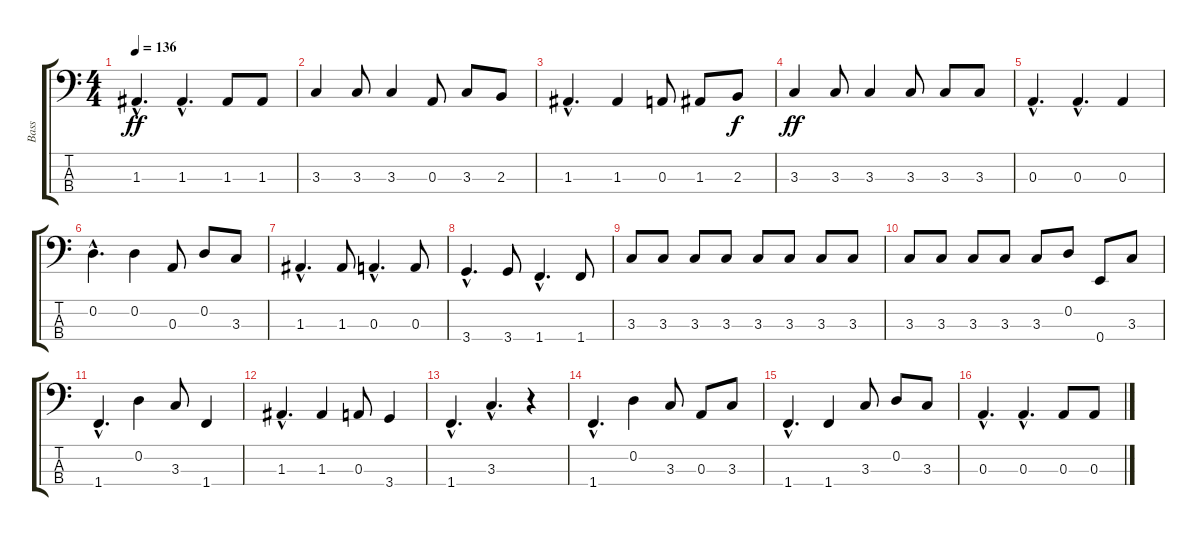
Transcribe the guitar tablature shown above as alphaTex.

\track ("Bass" "Bass") {instrument electricbassfinger}
\staff {score tabs}
\tuning (G2 D2 A1 E1) {hide}
\ts (4 4)
\tempo 136
\clef f4
\ks c
1.3{hac}.4{d dy ff} 1.3{hac}.4{d} 1.3.8 1.3.8 |
3.3.4 3.3.8 3.3.4 0.3.8 3.3.8 2.3.8 |
1.3{hac}.4{d} 1.3.4 0.3.8 1.3.8 2.3.8{dy f} |
3.3.4{dy ff} 3.3.8 3.3.4 3.3.8 3.3.8 3.3.8 |
0.3{hac}.4{d} 0.3{hac}.4{d} 0.3.4 |
0.2{hac}.4{d} 0.2.4 0.3.8 0.2.8 3.3.8 |
1.3{hac}.4{d} 1.3.8 0.3{hac}.4{d} 0.3.8 |
3.4{hac}.4{d} 3.4.8 1.4{hac}.4{d} 1.4.8 |
3.3.8 3.3.8 3.3.8 3.3.8 3.3.8 3.3.8 3.3.8 3.3.8 |
3.3.8 3.3.8 3.3.8 3.3.8 3.3.8 0.2.8 0.4.8 3.3.8 |
1.4{hac}.4{d} 0.2.4 3.3.8 1.4.4 |
1.3{hac}.4{d} 1.3.4 0.3.8 3.4.4 |
1.4{hac}.4{d} 3.3{hac}.4{d} r.4 |
1.4{hac}.4{d} 0.2.4 3.3.8 0.3.8 3.3.8 |
1.4{hac}.4{d} 1.4.4 3.3.8 0.2.8 3.3.8 |
0.3{hac}.4{d} 0.3{hac}.4{d} 0.3.8 0.3.8
